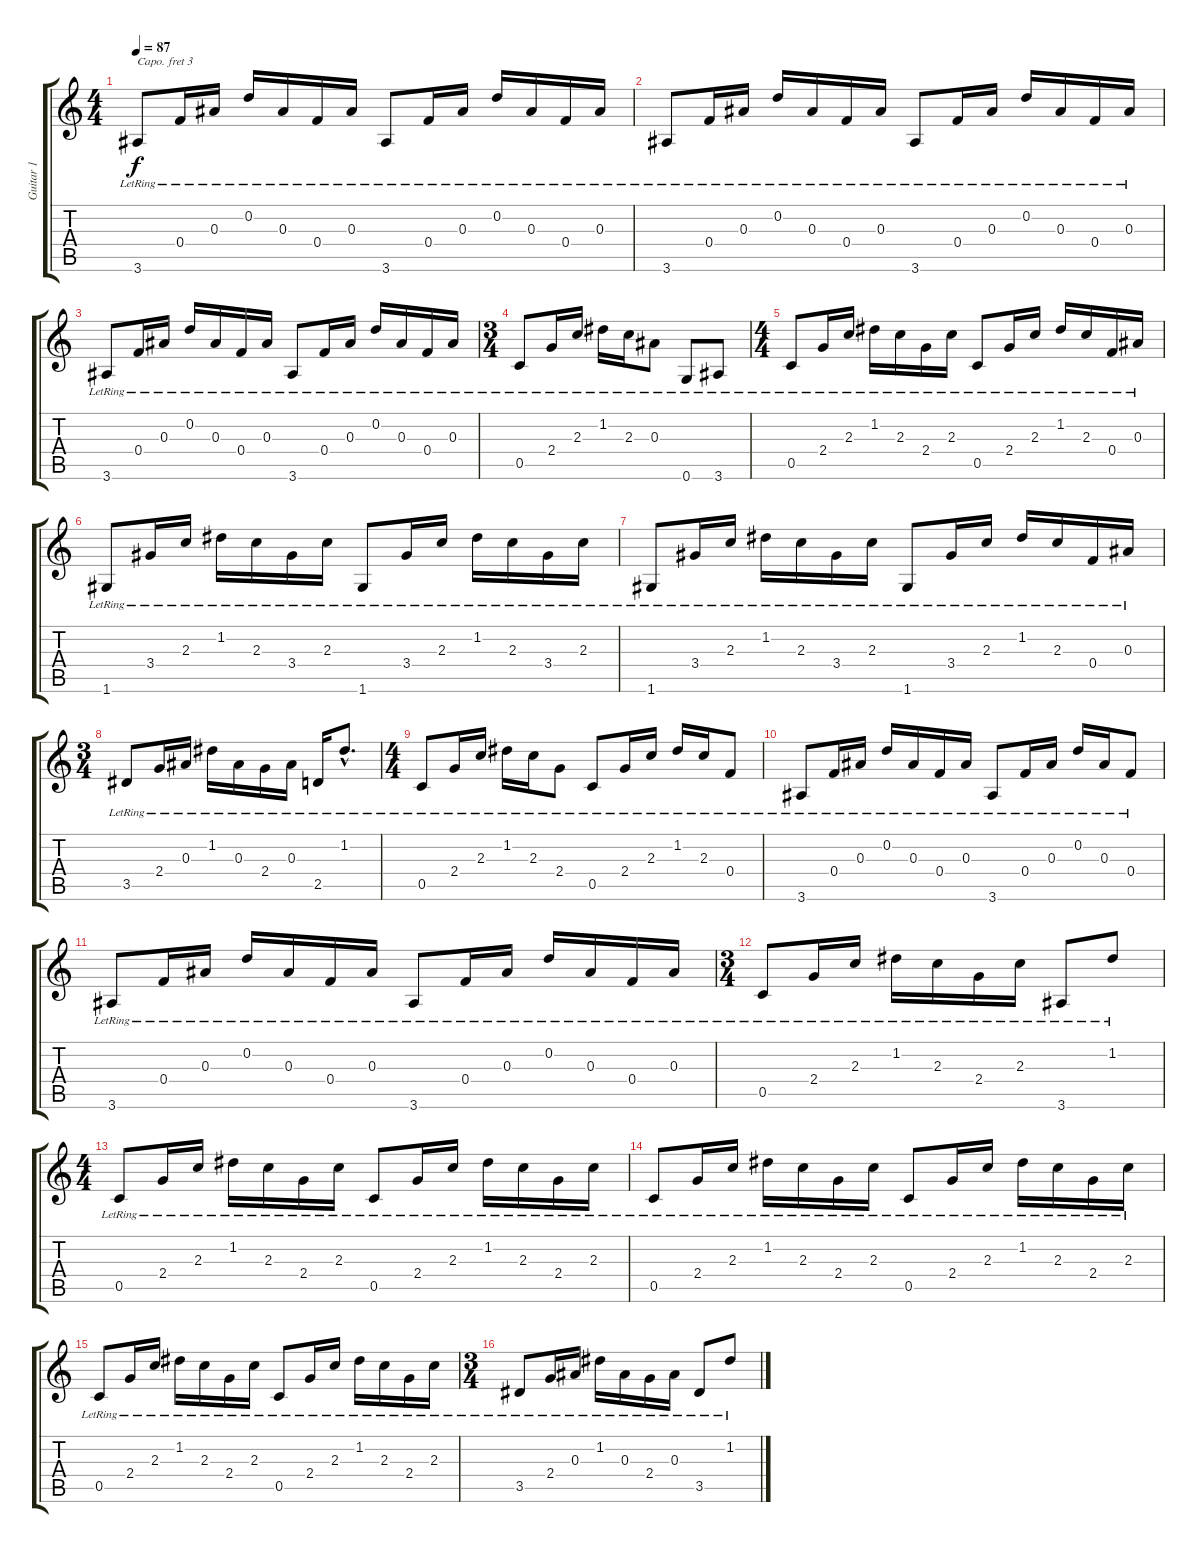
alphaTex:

\track ("Guitar 1" "Guitar 1") {instrument acousticguitarsteel}
\staff {score tabs}
\capo 3
\tuning (E4 B3 G3 D3 A2 E2) {hide}
\ts (4 4)
\tempo 87
\clef g2
\ks c
3.6{lr}.8{dy f} 0.4{lr}.16 0.3{lr}.16 0.2{lr}.16 0.3{lr}.16 0.4{lr}.16 0.3{lr}.16 3.6{lr}.8 0.4{lr}.16 0.3{lr}.16 0.2{lr}.16 0.3{lr}.16 0.4{lr}.16 0.3{lr}.16 |
3.6{lr}.8 0.4{lr}.16 0.3{lr}.16 0.2{lr}.16 0.3{lr}.16 0.4{lr}.16 0.3{lr}.16 3.6{lr}.8 0.4{lr}.16 0.3{lr}.16 0.2{lr}.16 0.3{lr}.16 0.4{lr}.16 0.3{lr}.16 |
3.6{lr}.8 0.4{lr}.16 0.3{lr}.16 0.2{lr}.16 0.3{lr}.16 0.4{lr}.16 0.3{lr}.16 3.6{lr}.8 0.4{lr}.16 0.3{lr}.16 0.2{lr}.16 0.3{lr}.16 0.4{lr}.16 0.3{lr}.16 |
\ts (3 4)
0.5{lr}.8 2.4{lr}.16 2.3{lr}.16 1.2{lr}.16 2.3{lr}.16 0.3{lr}.8 0.6{lr}.8 3.6{lr}.8 |
\ts (4 4)
0.5{lr}.8 2.4{lr}.16 2.3{lr}.16 1.2{lr}.16 2.3{lr}.16 2.4{lr}.16 2.3{lr}.16 0.5{lr}.8 2.4{lr}.16 2.3{lr}.16 1.2{lr}.16 2.3{lr}.16 0.4{lr}.16 0.3{lr}.16 |
1.6{lr}.8 3.4{lr}.16 2.3{lr}.16 1.2{lr}.16 2.3{lr}.16 3.4{lr}.16 2.3{lr}.16 1.6{lr}.8 3.4{lr}.16 2.3{lr}.16 1.2{lr}.16 2.3{lr}.16 3.4{lr}.16 2.3{lr}.16 |
1.6{lr}.8 3.4{lr}.16 2.3{lr}.16 1.2{lr}.16 2.3{lr}.16 3.4{lr}.16 2.3{lr}.16 1.6{lr}.8 3.4{lr}.16 2.3{lr}.16 1.2{lr}.16 2.3{lr}.16 0.4{lr}.16 0.3{lr}.16 |
\ts (3 4)
3.5{lr}.8 2.4{lr}.16 0.3{lr}.16 1.2{lr}.16 0.3{lr}.16 2.4{lr}.16 0.3{lr}.16 2.5{lr}.16 1.2{hac lr}.8{d} |
\ts (4 4)
0.5{lr}.8 2.4{lr}.16 2.3{lr}.16 1.2{lr}.16 2.3{lr}.16 2.4{lr}.8 0.5{lr}.8 2.4{lr}.16 2.3{lr}.16 1.2{lr}.16 2.3{lr}.16 0.4{lr}.8 |
3.6{lr}.8 0.4{lr}.16 0.3{lr}.16 0.2{lr}.16 0.3{lr}.16 0.4{lr}.16 0.3{lr}.16 3.6{lr}.8 0.4{lr}.16 0.3{lr}.16 0.2{lr}.16 0.3{lr}.16 0.4{lr}.8 |
3.6{lr}.8 0.4{lr}.16 0.3{lr}.16 0.2{lr}.16 0.3{lr}.16 0.4{lr}.16 0.3{lr}.16 3.6{lr}.8 0.4{lr}.16 0.3{lr}.16 0.2{lr}.16 0.3{lr}.16 0.4{lr}.16 0.3{lr}.16 |
\ts (3 4)
0.5{lr}.8 2.4{lr}.16 2.3{lr}.16 1.2{lr}.16 2.3{lr}.16 2.4{lr}.16 2.3{lr}.16 3.6{lr}.8 1.2{lr}.8 |
\ts (4 4)
0.5{lr}.8 2.4{lr}.16 2.3{lr}.16 1.2{lr}.16 2.3{lr}.16 2.4{lr}.16 2.3{lr}.16 0.5{lr}.8 2.4{lr}.16 2.3{lr}.16 1.2{lr}.16 2.3{lr}.16 2.4{lr}.16 2.3{lr}.16 |
0.5{lr}.8 2.4{lr}.16 2.3{lr}.16 1.2{lr}.16 2.3{lr}.16 2.4{lr}.16 2.3{lr}.16 0.5{lr}.8 2.4{lr}.16 2.3{lr}.16 1.2{lr}.16 2.3{lr}.16 2.4{lr}.16 2.3{lr}.16 |
0.5{lr}.8 2.4{lr}.16 2.3{lr}.16 1.2{lr}.16 2.3{lr}.16 2.4{lr}.16 2.3{lr}.16 0.5{lr}.8 2.4{lr}.16 2.3{lr}.16 1.2{lr}.16 2.3{lr}.16 2.4{lr}.16 2.3{lr}.16 |
\ts (3 4)
3.5{lr}.8 2.4{lr}.16 0.3{lr}.16 1.2{lr}.16 0.3{lr}.16 2.4{lr}.16 0.3{lr}.16 3.5{lr}.8 1.2{lr}.8
